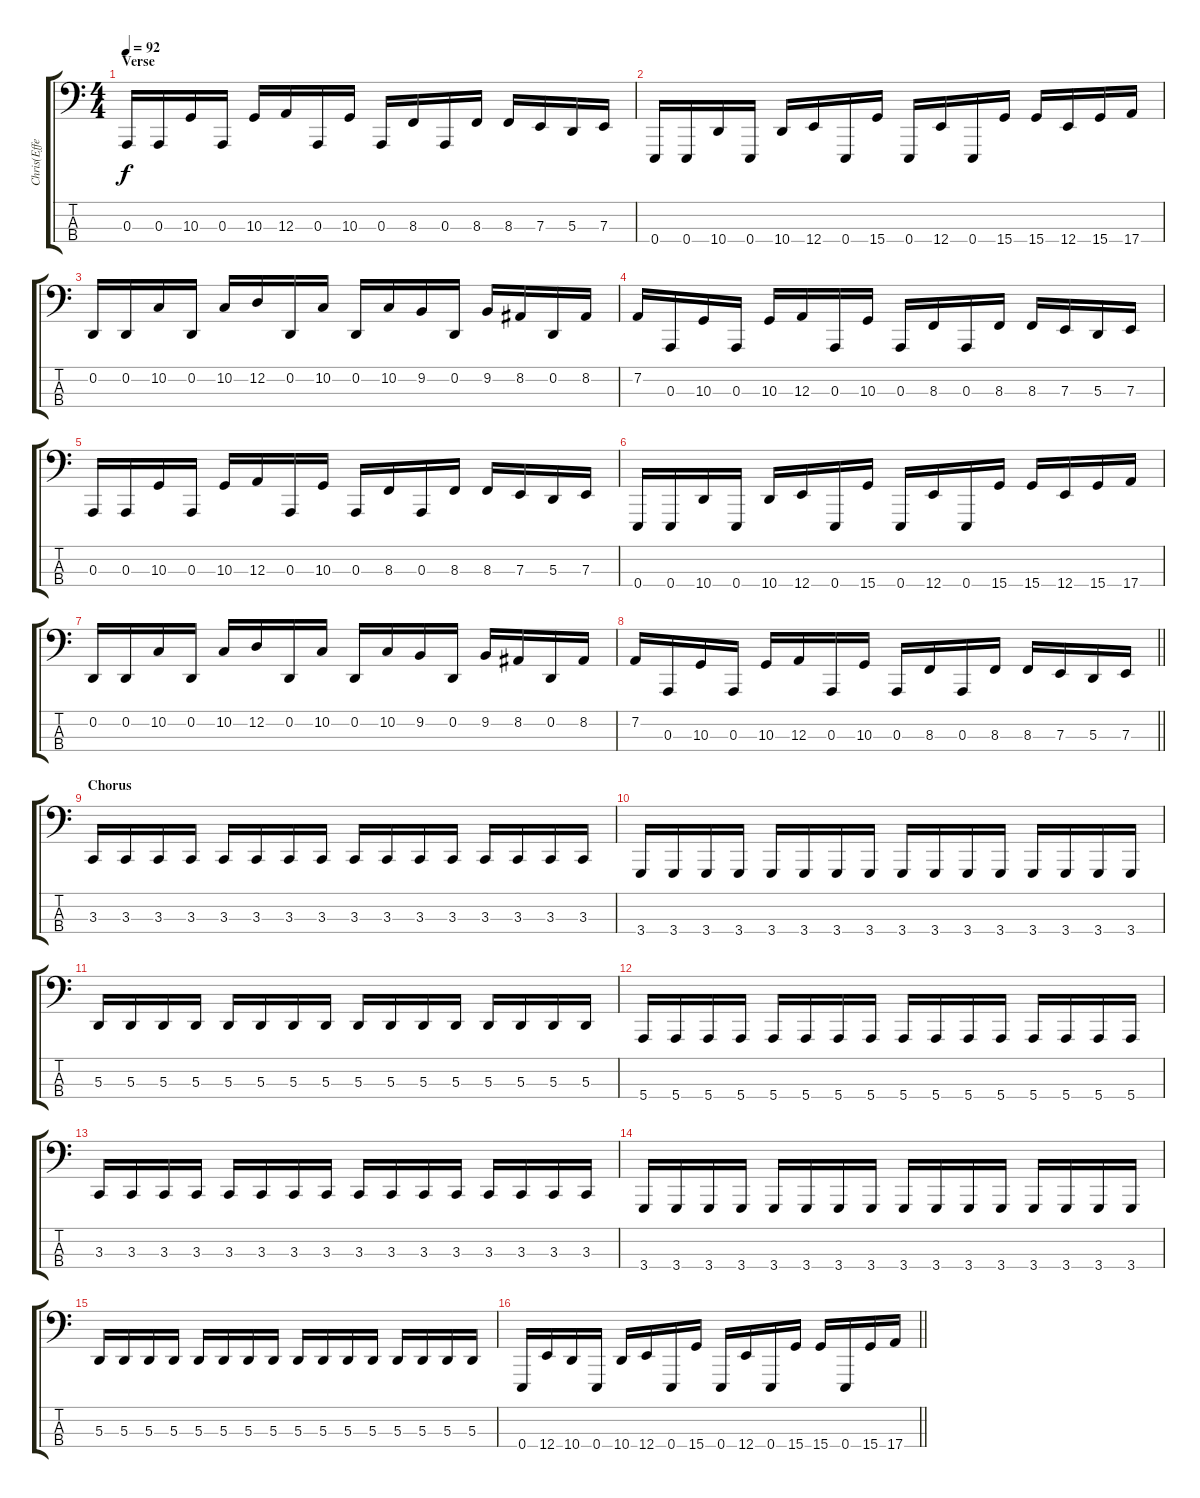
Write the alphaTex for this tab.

\track ("Chris(Effect)" "Chris(Effe") {instrument synthbrass1}
\staff {score tabs}
\tuning (G2 D2 A1 E1) {hide}
\ts (4 4)
\section ("" "Verse")
\tempo 92
\clef f4
\ks c
0.3.16{dy f} 0.3.16 10.3.16 0.3.16 10.3.16 12.3.16 0.3.16 10.3.16 0.3.16 8.3.16 0.3.16 8.3.16 8.3.16 7.3.16 5.3.16 7.3.16 |
0.4.16 0.4.16 10.4.16 0.4.16 10.4.16 12.4.16 0.4.16 15.4.16 0.4.16 12.4.16 0.4.16 15.4.16 15.4.16 12.4.16 15.4.16 17.4.16 |
0.2.16 0.2.16 10.2.16 0.2.16 10.2.16 12.2.16 0.2.16 10.2.16 0.2.16 10.2.16 9.2.16 0.2.16 9.2.16 8.2.16 0.2.16 8.2.16 |
7.2.16 0.3.16 10.3.16 0.3.16 10.3.16 12.3.16 0.3.16 10.3.16 0.3.16 8.3.16 0.3.16 8.3.16 8.3.16 7.3.16 5.3.16 7.3.16 |
0.3.16 0.3.16 10.3.16 0.3.16 10.3.16 12.3.16 0.3.16 10.3.16 0.3.16 8.3.16 0.3.16 8.3.16 8.3.16 7.3.16 5.3.16 7.3.16 |
0.4.16 0.4.16 10.4.16 0.4.16 10.4.16 12.4.16 0.4.16 15.4.16 0.4.16 12.4.16 0.4.16 15.4.16 15.4.16 12.4.16 15.4.16 17.4.16 |
0.2.16 0.2.16 10.2.16 0.2.16 10.2.16 12.2.16 0.2.16 10.2.16 0.2.16 10.2.16 9.2.16 0.2.16 9.2.16 8.2.16 0.2.16 8.2.16 |
\barLineRight lightlight
7.2.16 0.3.16 10.3.16 0.3.16 10.3.16 12.3.16 0.3.16 10.3.16 0.3.16 8.3.16 0.3.16 8.3.16 8.3.16 7.3.16 5.3.16 7.3.16 |
\section ("" "Chorus")
3.3.16 3.3.16 3.3.16 3.3.16 3.3.16 3.3.16 3.3.16 3.3.16 3.3.16 3.3.16 3.3.16 3.3.16 3.3.16 3.3.16 3.3.16 3.3.16 |
3.4.16 3.4.16 3.4.16 3.4.16 3.4.16 3.4.16 3.4.16 3.4.16 3.4.16 3.4.16 3.4.16 3.4.16 3.4.16 3.4.16 3.4.16 3.4.16 |
5.3.16 5.3.16 5.3.16 5.3.16 5.3.16 5.3.16 5.3.16 5.3.16 5.3.16 5.3.16 5.3.16 5.3.16 5.3.16 5.3.16 5.3.16 5.3.16 |
5.4.16 5.4.16 5.4.16 5.4.16 5.4.16 5.4.16 5.4.16 5.4.16 5.4.16 5.4.16 5.4.16 5.4.16 5.4.16 5.4.16 5.4.16 5.4.16 |
3.3.16 3.3.16 3.3.16 3.3.16 3.3.16 3.3.16 3.3.16 3.3.16 3.3.16 3.3.16 3.3.16 3.3.16 3.3.16 3.3.16 3.3.16 3.3.16 |
3.4.16 3.4.16 3.4.16 3.4.16 3.4.16 3.4.16 3.4.16 3.4.16 3.4.16 3.4.16 3.4.16 3.4.16 3.4.16 3.4.16 3.4.16 3.4.16 |
5.3.16 5.3.16 5.3.16 5.3.16 5.3.16 5.3.16 5.3.16 5.3.16 5.3.16 5.3.16 5.3.16 5.3.16 5.3.16 5.3.16 5.3.16 5.3.16 |
\barLineRight lightlight
0.4.16 12.4.16 10.4.16 0.4.16 10.4.16 12.4.16 0.4.16 15.4.16 0.4.16 12.4.16 0.4.16 15.4.16 15.4.16 0.4.16 15.4.16 17.4.16
